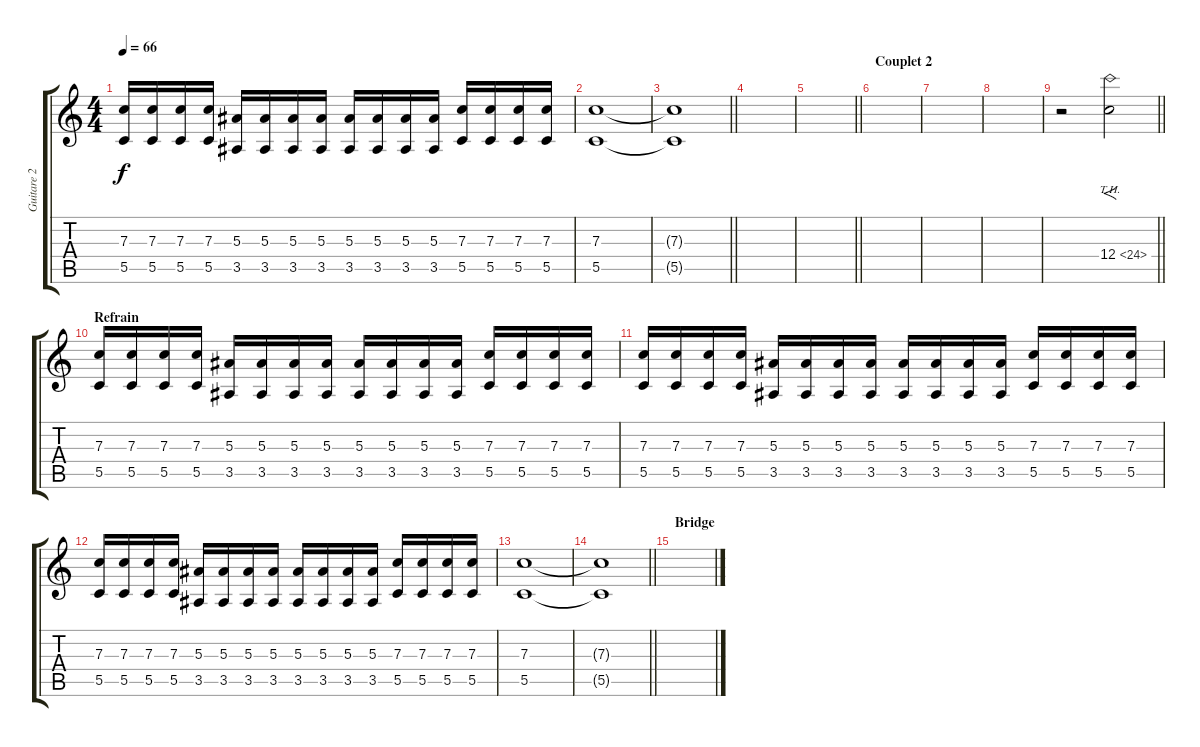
\track ("Guitare 2" "Guitare 2") {instrument distortionguitar}
\staff {score tabs}
\tuning (D4 A3 F3 C3 G2 C2) {hide}
\ts (4 4)
\tempo 66
\clef g2
\ks c
(7.3 5.5).16{dy f} (7.3 5.5).16 (7.3 5.5).16 (7.3 5.5).16 (5.3 3.5).16 (5.3 3.5).16 (5.3 3.5).16 (5.3 3.5).16 (5.3 3.5).16 (5.3 3.5).16 (5.3 3.5).16 (5.3 3.5).16 (7.3 5.5).16 (7.3 5.5).16 (7.3 5.5).16 (7.3 5.5).16 |
(7.3 5.5).1 |
\barLineRight lightlight
(7.3{t} 5.5{t}).1 |
|
\barLineRight lightlight
|
\section ("" "Couplet 2")
|
|
|
\barLineRight lightlight
r.2 12.4{th 12}.2{f} |
\section ("" "Refrain")
(7.3 5.5).16 (7.3 5.5).16 (7.3 5.5).16 (7.3 5.5).16 (5.3 3.5).16 (5.3 3.5).16 (5.3 3.5).16 (5.3 3.5).16 (5.3 3.5).16 (5.3 3.5).16 (5.3 3.5).16 (5.3 3.5).16 (7.3 5.5).16 (7.3 5.5).16 (7.3 5.5).16 (7.3 5.5).16 |
(7.3 5.5).16 (7.3 5.5).16 (7.3 5.5).16 (7.3 5.5).16 (5.3 3.5).16 (5.3 3.5).16 (5.3 3.5).16 (5.3 3.5).16 (5.3 3.5).16 (5.3 3.5).16 (5.3 3.5).16 (5.3 3.5).16 (7.3 5.5).16 (7.3 5.5).16 (7.3 5.5).16 (7.3 5.5).16 |
(7.3 5.5).16 (7.3 5.5).16 (7.3 5.5).16 (7.3 5.5).16 (5.3 3.5).16 (5.3 3.5).16 (5.3 3.5).16 (5.3 3.5).16 (5.3 3.5).16 (5.3 3.5).16 (5.3 3.5).16 (5.3 3.5).16 (7.3 5.5).16 (7.3 5.5).16 (7.3 5.5).16 (7.3 5.5).16 |
(7.3 5.5).1 |
\barLineRight lightlight
(7.3{t} 5.5{t}).1 |
\section ("" "Bridge")
